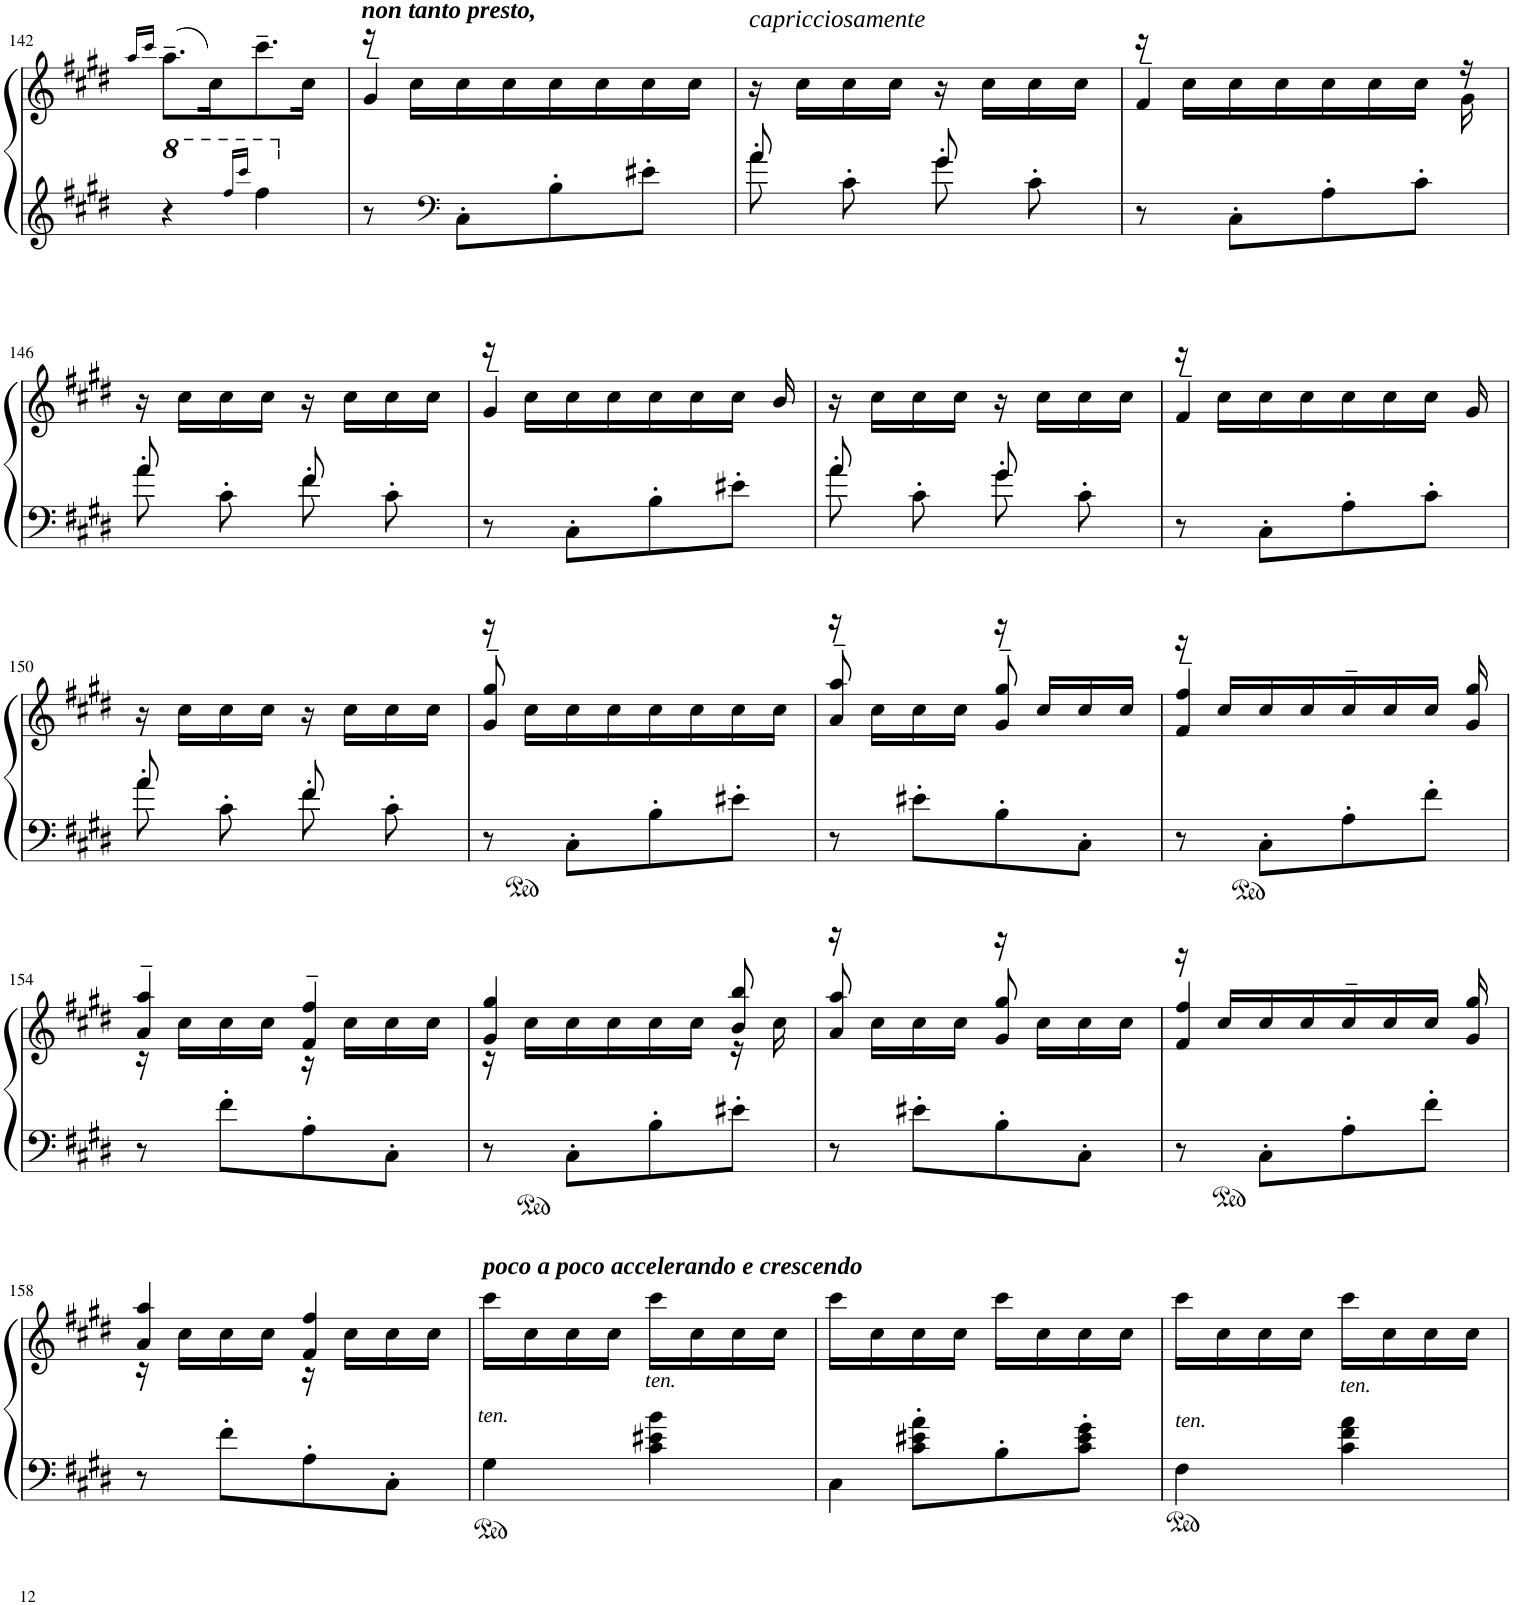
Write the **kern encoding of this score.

**kern	**kern
*part1	*part1
*staff2	*staff1
*I"Piano	*
*I'Pno	*
!!LO:PB:g=z
*clefG2	*clefG2
*k[f#c#g#d#]	*k[f#c#g#d#]
*M2/4	*M2/4
=142	=142
.	(>16qaa/LL
.	16qccc#/JJ
*8va	*
4r	8.aa~\L)
.	16cc#\K
16qfff#/LL	.
16qcccc#/JJ	.
4fff#\	8.ccc#~\
.	16cc#\Jk
=143	=143
*X8va	*
*	*^
!	!LO:TX:a:Bi:t=non tanto presto,	!
8r	16r	4g#~/
.	16cc#\LL	.
*clefF4	*	*
8C#'\L	16cc#\	.
.	16cc#\	.
8B'\	16cc#\	4ryy
.	16cc#\	.
8e#X'\J	16cc#\	.
.	16cc#\JJ	.
*	*v	*v
=144	=144
*^	*
!	!	!LO:TX:a:i:t=capricciosamente
8a'/	8a'>\	16r
.	.	16cc#\LL
8ryy	8c#'>\	16cc#\
.	.	16cc#\JJ
8g#'/	8g#'>\	16r
.	.	16cc#\LL
8ryy	8c#'>\	16cc#\
.	.	16cc#\JJ
*v	*v	*
=145	=145
*	*^
8r	16r	4f#~/
.	16cc#\LL	.
8C#'\L	16cc#\	.
.	16cc#\	.
8A'\	16cc#\	8.ryy
.	16cc#\	.
8c#'\J	16cc#\JJ	.
.	16r	16g#\
*	*v	*v
!!LO:LB:g=z
=146	=146
*^	*
8a'/	8a'>\	16r
.	.	16cc#\LL
8ryy	8c#'>\	16cc#\
.	.	16cc#\JJ
8f#'/	8f#'>\	16r
.	.	16cc#\LL
8ryy	8c#'>\	16cc#\
.	.	16cc#\JJ
*v	*v	*
=147	=147
*	*^
8r	16r	4g#~/
.	16cc#\LL	.
8C#'\L	16cc#\	.
.	16cc#\	.
8B'\	16cc#\	8.ryy
.	16cc#\	.
8e#X'\J	16cc#\JJ	.
.	16ryy	16b/
*	*v	*v
=148	=148
*^	*
8a'/	8a'>\	16r
.	.	16cc#\LL
8ryy	8c#'>\	16cc#\
.	.	16cc#\JJ
8g#'/	8g#'>\	16r
.	.	16cc#\LL
8ryy	8c#'>\	16cc#\
.	.	16cc#\JJ
*v	*v	*
=149	=149
*	*^
8r	16r	4f#~/
.	16cc#\LL	.
8C#'\L	16cc#\	.
.	16cc#\	.
8A'\	16cc#\	8.ryy
.	16cc#\	.
8c#'\J	16cc#\JJ	.
.	16ryy	16g#/
*	*v	*v
!!LO:LB:g=z
=150	=150
*^	*
8a'/	8a'>\	16r
.	.	16cc#\LL
8ryy	8c#'>\	16cc#\
.	.	16cc#\JJ
8f#'/	8f#'>\	16r
.	.	16cc#\LL
8ryy	8c#'>\	16cc#\
.	.	16cc#\JJ
*v	*v	*
=151	=151
*	*^
8r	16r	8g#/~ 8gg#/~
.	16cc#\LL	.
8C#'\L	16cc#\	4.ryy
.	16cc#\	.
8B'\	16cc#\	.
.	16cc#\	.
8e#X'\J	16cc#\	.
.	16cc#\JJ	.
=152	=152	=152
8r	16r	8a/~ 8aa/~
.	16cc#\LL	.
8e#X'\L	16cc#\	8ryy
.	16cc#\JJ	.
8B'\	16r	8g#/~ 8gg#/~
.	16cc#/LL	.
8C#'\J	16cc#/	8ryy
.	16cc#/JJ	.
=153	=153	=153
8r	16r	4f#/~ 4ff#/~
.	16cc#/LL	.
8C#'\L	16cc#/	.
.	16cc#/	.
8A'\	16cc#~>/	8.ryy
.	16cc#/	.
8f#'\J	16cc#/JJ	.
.	16ryy	16g#/ 16gg#/
!!LO:LB:g=z	!!
=154	=154	=154
8r	4a/~ 4aa/~	16r
.	.	16cc#\LL
8f#'\L	.	16cc#\
.	.	16cc#\JJ
8A'\	4f#/~ 4ff#/~	16r
.	.	16cc#\LL
8C#'\J	.	16cc#\
.	.	16cc#\JJ
=155	=155	=155
8r	4g#/ 4gg#/	16r
.	.	16cc#\LL
8C#'\L	.	16cc#\
.	.	16cc#\
8B'\	8ryy	16cc#\
.	.	16cc#\JJ
8e#X'\J	8b/ 8bb/	16r
.	.	16cc#\
=156	=156	=156
8r	16r	8a/ 8aa/
.	16cc#\LL	.
8e#X'\L	16cc#\	8ryy
.	16cc#\JJ	.
8B'\	16r	8g#/ 8gg#/
.	16cc#\LL	.
8C#'\J	16cc#\	8ryy
.	16cc#\JJ	.
=157	=157	=157
8r	16r	4f#/ 4ff#/
.	16cc#/LL	.
8C#'\L	16cc#/	.
.	16cc#/	.
8A'\	16cc#~>/	8.ryy
.	16cc#/	.
8f#'\J	16cc#/JJ	.
.	16ryy	16g#/ 16gg#/
!!LO:LB:g=z	!!
=158	=158	=158
8r	4a/ 4aa/	16r
.	.	16cc#\LL
8f#'\L	.	16cc#\
.	.	16cc#\JJ
8A'\	4f#/ 4ff#/	16r
.	.	16cc#\LL
8C#'\J	.	16cc#\
.	.	16cc#\JJ
=159	=159	=159
!	!LO:TX:a:Bi:t=poco a poco accelerando e crescendo	!
!LO:TX:a:i:t=ten.	!	!
*	*v	*v
4G#\	16ccc#\LL
.	16cc#\
.	16cc#\
.	16cc#\JJ
!LO:TX:a:i:t=ten.	!
4c#\ 4e#X\ 4b\	16ccc#\LL
.	16cc#\
.	16cc#\
.	16cc#\JJ
=160	=160
*^	*
8ryy	4C#\	16ccc#\LL
.	.	16cc#\
8c#\'> 8e#X\'> 8a\'>L	.	16cc#\
.	.	16cc#\JJ
8B'>\	4ryy	16ccc#\LL
.	.	16cc#\
8c#\'> 8e#\'> 8g#\'>J	.	16cc#\
.	.	16cc#\JJ
*v	*v	*
=161	=161
!LO:TX:a:i:t=ten.	!
4F#\	16ccc#\LL
.	16cc#\
.	16cc#\
.	16cc#\JJ
!LO:TX:a:i:t=ten.	!
4c#\ 4f#\ 4a\	16ccc#\LL
.	16cc#\
.	16cc#\
.	16cc#\JJ
=	=
*-	*-
